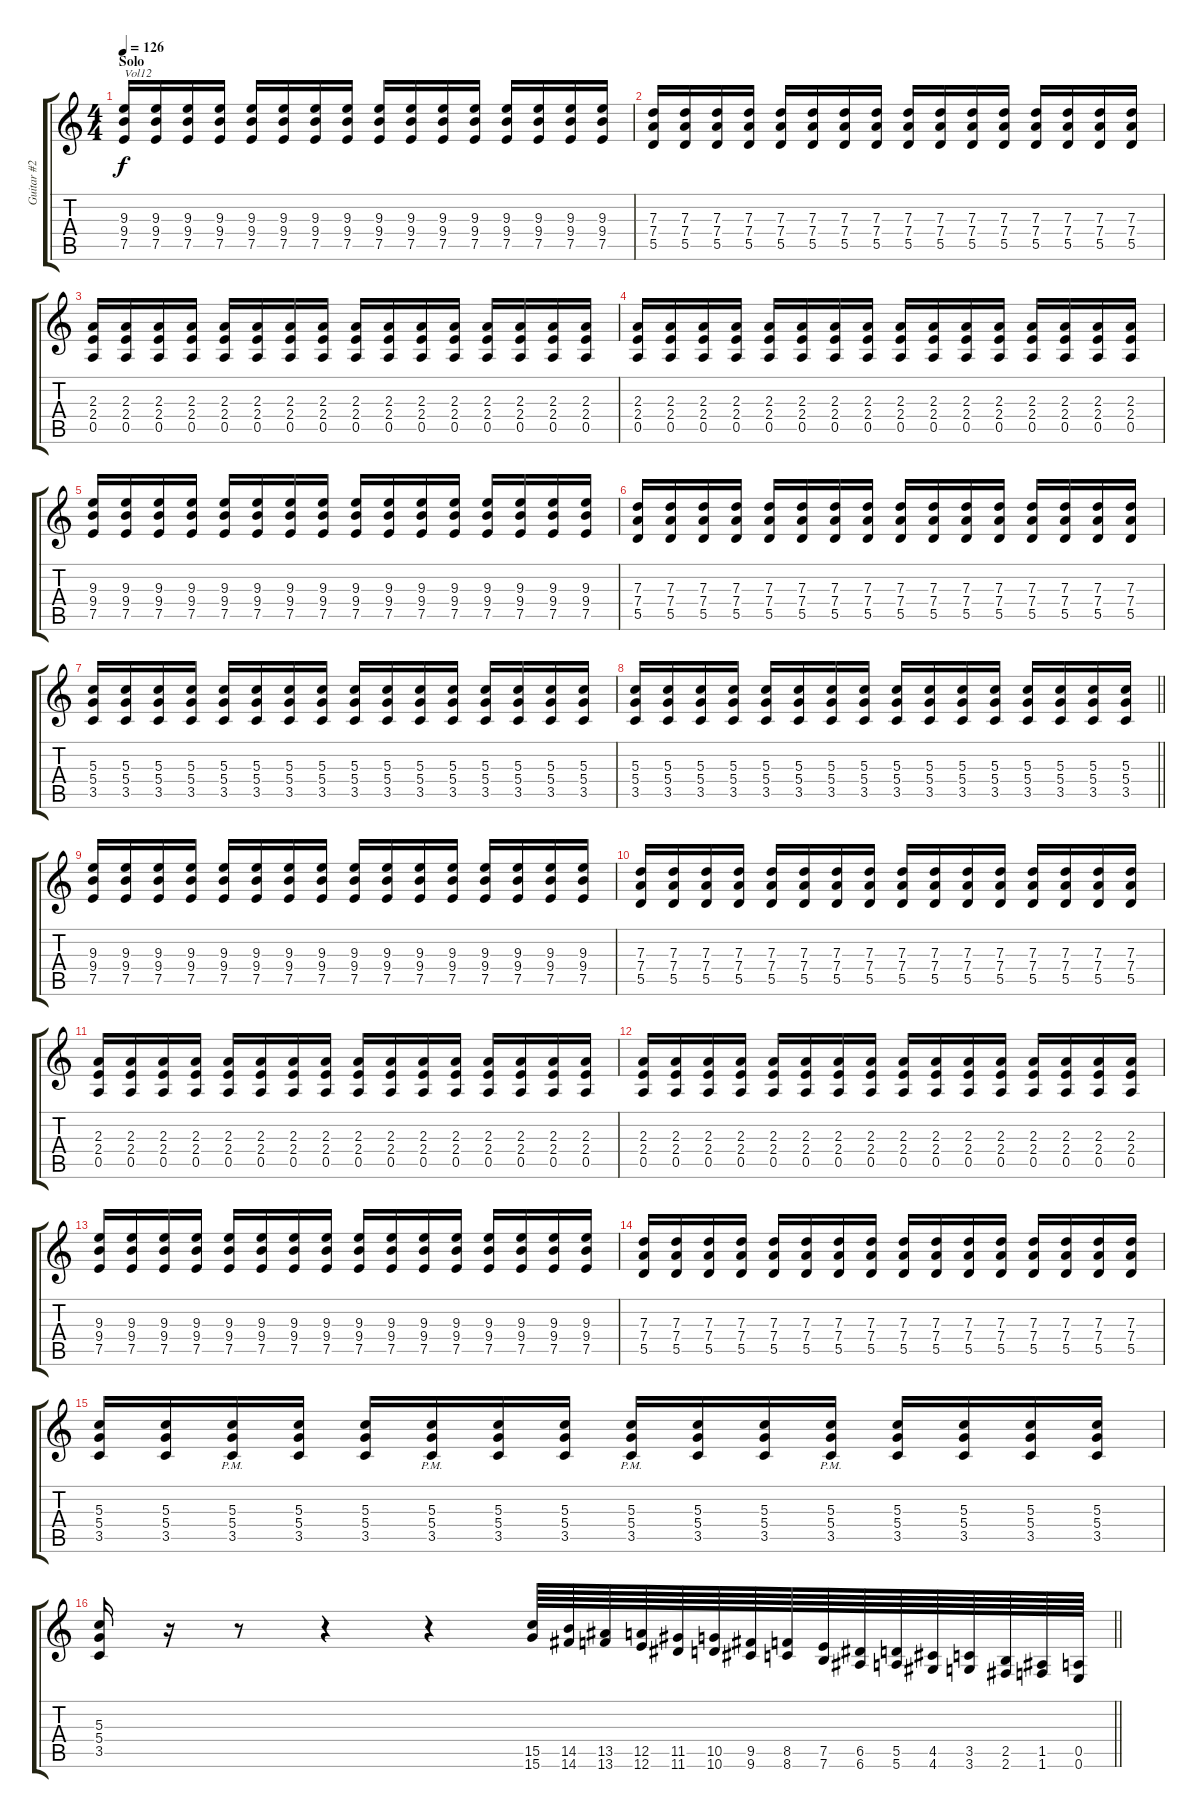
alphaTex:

\track ("Guitar #2" "Guitar #2") {instrument overdrivenguitar}
\staff {score tabs}
\tuning (E4 B3 G3 D3 A2 E2) {hide}
\ts (4 4)
\section ("" "Solo")
\tempo 126
\clef g2
\ks c
(9.3 9.4 7.5).16{txt "Vol12" dy f volume 12} (9.3 9.4 7.5).16 (9.3 9.4 7.5).16 (9.3 9.4 7.5).16 (9.3 9.4 7.5).16 (9.3 9.4 7.5).16 (9.3 9.4 7.5).16 (9.3 9.4 7.5).16 (9.3 9.4 7.5).16 (9.3 9.4 7.5).16 (9.3 9.4 7.5).16 (9.3 9.4 7.5).16 (9.3 9.4 7.5).16 (9.3 9.4 7.5).16 (9.3 9.4 7.5).16 (9.3 9.4 7.5).16 |
(7.3 7.4 5.5).16 (7.3 7.4 5.5).16 (7.3 7.4 5.5).16 (7.3 7.4 5.5).16 (7.3 7.4 5.5).16 (7.3 7.4 5.5).16 (7.3 7.4 5.5).16 (7.3 7.4 5.5).16 (7.3 7.4 5.5).16 (7.3 7.4 5.5).16 (7.3 7.4 5.5).16 (7.3 7.4 5.5).16 (7.3 7.4 5.5).16 (7.3 7.4 5.5).16 (7.3 7.4 5.5).16 (7.3 7.4 5.5).16 |
(2.3 2.4 0.5).16 (2.3 2.4 0.5).16 (2.3 2.4 0.5).16 (2.3 2.4 0.5).16 (2.3 2.4 0.5).16 (2.3 2.4 0.5).16 (2.3 2.4 0.5).16 (2.3 2.4 0.5).16 (2.3 2.4 0.5).16 (2.3 2.4 0.5).16 (2.3 2.4 0.5).16 (2.3 2.4 0.5).16 (2.3 2.4 0.5).16 (2.3 2.4 0.5).16 (2.3 2.4 0.5).16 (2.3 2.4 0.5).16 |
(2.3 2.4 0.5).16 (2.3 2.4 0.5).16 (2.3 2.4 0.5).16 (2.3 2.4 0.5).16 (2.3 2.4 0.5).16 (2.3 2.4 0.5).16 (2.3 2.4 0.5).16 (2.3 2.4 0.5).16 (2.3 2.4 0.5).16 (2.3 2.4 0.5).16 (2.3 2.4 0.5).16 (2.3 2.4 0.5).16 (2.3 2.4 0.5).16 (2.3 2.4 0.5).16 (2.3 2.4 0.5).16 (2.3 2.4 0.5).16 |
(9.3 9.4 7.5).16 (9.3 9.4 7.5).16 (9.3 9.4 7.5).16 (9.3 9.4 7.5).16 (9.3 9.4 7.5).16 (9.3 9.4 7.5).16 (9.3 9.4 7.5).16 (9.3 9.4 7.5).16 (9.3 9.4 7.5).16 (9.3 9.4 7.5).16 (9.3 9.4 7.5).16 (9.3 9.4 7.5).16 (9.3 9.4 7.5).16 (9.3 9.4 7.5).16 (9.3 9.4 7.5).16 (9.3 9.4 7.5).16 |
(7.3 7.4 5.5).16 (7.3 7.4 5.5).16 (7.3 7.4 5.5).16 (7.3 7.4 5.5).16 (7.3 7.4 5.5).16 (7.3 7.4 5.5).16 (7.3 7.4 5.5).16 (7.3 7.4 5.5).16 (7.3 7.4 5.5).16 (7.3 7.4 5.5).16 (7.3 7.4 5.5).16 (7.3 7.4 5.5).16 (7.3 7.4 5.5).16 (7.3 7.4 5.5).16 (7.3 7.4 5.5).16 (7.3 7.4 5.5).16 |
(5.3 5.4 3.5).16 (5.3 5.4 3.5).16 (5.3 5.4 3.5).16 (5.3 5.4 3.5).16 (5.3 5.4 3.5).16 (5.3 5.4 3.5).16 (5.3 5.4 3.5).16 (5.3 5.4 3.5).16 (5.3 5.4 3.5).16 (5.3 5.4 3.5).16 (5.3 5.4 3.5).16 (5.3 5.4 3.5).16 (5.3 5.4 3.5).16 (5.3 5.4 3.5).16 (5.3 5.4 3.5).16 (5.3 5.4 3.5).16 |
\barLineRight lightlight
(5.3 5.4 3.5).16 (5.3 5.4 3.5).16 (5.3 5.4 3.5).16 (5.3 5.4 3.5).16 (5.3 5.4 3.5).16 (5.3 5.4 3.5).16 (5.3 5.4 3.5).16 (5.3 5.4 3.5).16 (5.3 5.4 3.5).16 (5.3 5.4 3.5).16 (5.3 5.4 3.5).16 (5.3 5.4 3.5).16 (5.3 5.4 3.5).16 (5.3 5.4 3.5).16 (5.3 5.4 3.5).16 (5.3 5.4 3.5).16 |
(9.3 9.4 7.5).16 (9.3 9.4 7.5).16 (9.3 9.4 7.5).16 (9.3 9.4 7.5).16 (9.3 9.4 7.5).16 (9.3 9.4 7.5).16 (9.3 9.4 7.5).16 (9.3 9.4 7.5).16 (9.3 9.4 7.5).16 (9.3 9.4 7.5).16 (9.3 9.4 7.5).16 (9.3 9.4 7.5).16 (9.3 9.4 7.5).16 (9.3 9.4 7.5).16 (9.3 9.4 7.5).16 (9.3 9.4 7.5).16 |
(7.3 7.4 5.5).16 (7.3 7.4 5.5).16 (7.3 7.4 5.5).16 (7.3 7.4 5.5).16 (7.3 7.4 5.5).16 (7.3 7.4 5.5).16 (7.3 7.4 5.5).16 (7.3 7.4 5.5).16 (7.3 7.4 5.5).16 (7.3 7.4 5.5).16 (7.3 7.4 5.5).16 (7.3 7.4 5.5).16 (7.3 7.4 5.5).16 (7.3 7.4 5.5).16 (7.3 7.4 5.5).16 (7.3 7.4 5.5).16 |
(2.3 2.4 0.5).16 (2.3 2.4 0.5).16 (2.3 2.4 0.5).16 (2.3 2.4 0.5).16 (2.3 2.4 0.5).16 (2.3 2.4 0.5).16 (2.3 2.4 0.5).16 (2.3 2.4 0.5).16 (2.3 2.4 0.5).16 (2.3 2.4 0.5).16 (2.3 2.4 0.5).16 (2.3 2.4 0.5).16 (2.3 2.4 0.5).16 (2.3 2.4 0.5).16 (2.3 2.4 0.5).16 (2.3 2.4 0.5).16 |
(2.3 2.4 0.5).16 (2.3 2.4 0.5).16 (2.3 2.4 0.5).16 (2.3 2.4 0.5).16 (2.3 2.4 0.5).16 (2.3 2.4 0.5).16 (2.3 2.4 0.5).16 (2.3 2.4 0.5).16 (2.3 2.4 0.5).16 (2.3 2.4 0.5).16 (2.3 2.4 0.5).16 (2.3 2.4 0.5).16 (2.3 2.4 0.5).16 (2.3 2.4 0.5).16 (2.3 2.4 0.5).16 (2.3 2.4 0.5).16 |
(9.3 9.4 7.5).16 (9.3 9.4 7.5).16 (9.3 9.4 7.5).16 (9.3 9.4 7.5).16 (9.3 9.4 7.5).16 (9.3 9.4 7.5).16 (9.3 9.4 7.5).16 (9.3 9.4 7.5).16 (9.3 9.4 7.5).16 (9.3 9.4 7.5).16 (9.3 9.4 7.5).16 (9.3 9.4 7.5).16 (9.3 9.4 7.5).16 (9.3 9.4 7.5).16 (9.3 9.4 7.5).16 (9.3 9.4 7.5).16 |
(7.3 7.4 5.5).16 (7.3 7.4 5.5).16 (7.3 7.4 5.5).16 (7.3 7.4 5.5).16 (7.3 7.4 5.5).16 (7.3 7.4 5.5).16 (7.3 7.4 5.5).16 (7.3 7.4 5.5).16 (7.3 7.4 5.5).16 (7.3 7.4 5.5).16 (7.3 7.4 5.5).16 (7.3 7.4 5.5).16 (7.3 7.4 5.5).16 (7.3 7.4 5.5).16 (7.3 7.4 5.5).16 (7.3 7.4 5.5).16 |
(5.3 5.4 3.5).16 (5.3 5.4 3.5).16 (5.3{pm} 5.4{pm} 3.5{pm}).16 (5.3 5.4 3.5).16 (5.3 5.4 3.5).16 (5.3{pm} 5.4{pm} 3.5{pm}).16 (5.3 5.4 3.5).16 (5.3 5.4 3.5).16 (5.3{pm} 5.4{pm} 3.5{pm}).16 (5.3 5.4 3.5).16 (5.3 5.4 3.5).16 (5.3{pm} 5.4{pm} 3.5{pm}).16 (5.3 5.4 3.5).16 (5.3 5.4 3.5).16 (5.3 5.4 3.5).16 (5.3 5.4 3.5).16 |
\barLineRight lightlight
(5.3 5.4 3.5).16 r.16 r.8 r.4 r.4 (15.5 15.6).64 (14.5 14.6).64 (13.5 13.6).64 (12.5 12.6).64 (11.5 11.6).64 (10.5 10.6).64 (9.5 9.6).64 (8.5 8.6).64 (7.5 7.6).64 (6.5 6.6).64 (5.5 5.6).64 (4.5 4.6).64 (3.5 3.6).64 (2.5 2.6).64 (1.5 1.6).64 (0.5 0.6).64
